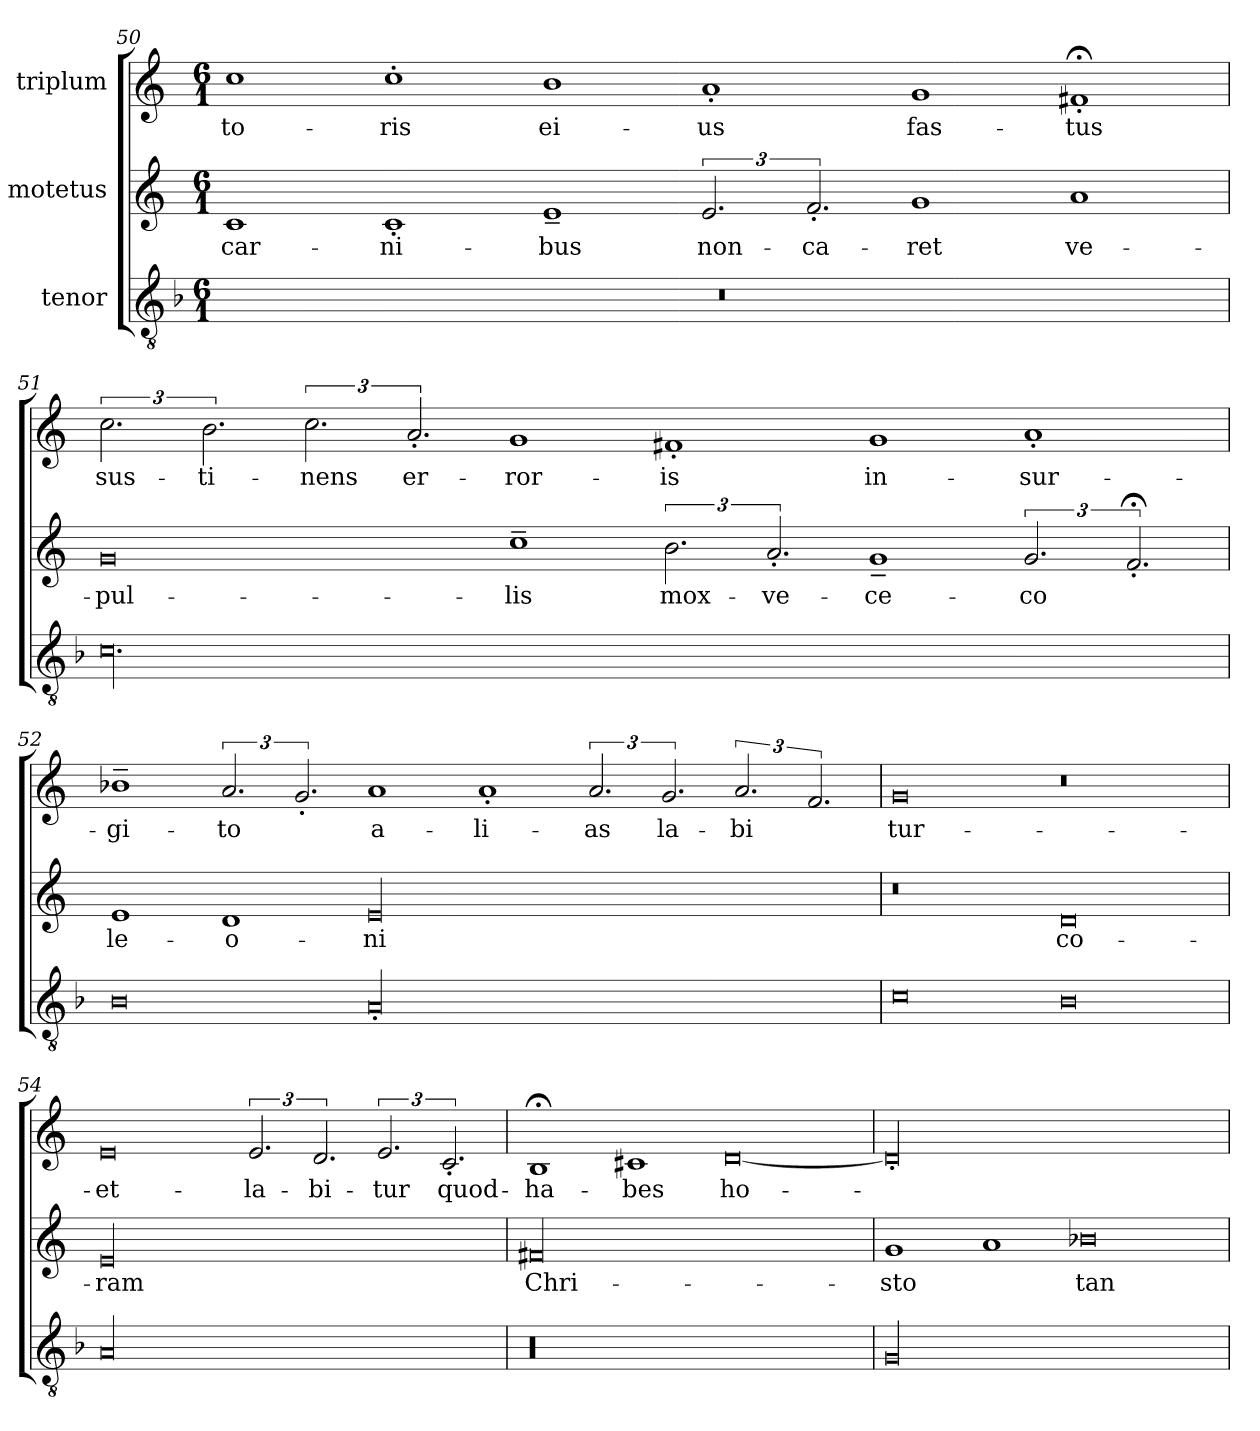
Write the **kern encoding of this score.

**kern	**kern	**text	**kern	**text
*part3	*part2	*part2	*part1	*part1
*staff3	*staff2	*staff2	*staff1	*staff1
*I"tenor	*I"motetus	*	*I"triplum	*
*clefGv2	*clefG2	*	*clefG2	*
*k[b-]	*k[]	*	*k[]	*
*F:	*C:	*	*C:	*
*M6/1	*M6/1	*	*M6/1	*
=50	=50	=50	=50	=50
00.r	1c/	car-	1cc\	-to-
.	1c'/	-ni-	1cc'\	-ris
.	1e~/	-bus	1b\	ei-
.	3.e/	non-	1a'/	-us
.	3.f'/	ca-	.	.
.	1g/	-ret	1g/	fas-
.	1a/	ve-	1f#X;<'/	-tus
=51	=51	=51	=51	=51
00.c\	0g/	-pul-	3.cc\	sus-
.	.	.	3.b\	-ti-
.	.	.	3.cc\	-nens
.	.	.	3.a'/	er-
.	1cc~\	-lis	1g/	-ror-
.	3.b\	mox-	1f#X'/	-is
.	3.a'/	ve-	.	.
.	1g~/	ce-	1g/	in-
.	3.g/	-co	1a'/	-sur-
.	3.f;<'/	.	.	.
=52	=52	=52	=52	=52
0B-\	1e/	le-	1b-X~\	-gi-
.	1d/	-o-	3.a/	-to
.	.	.	3.g'/	.
00A'/	00e/	-ni	1a/	a-
.	.	.	1a'/	-li-
.	.	.	3.a/	-as
.	.	.	3.g/	la-
.	.	.	3.a/	-bi
.	.	.	3.f/	.
=53	=53	=53	=53	=53
0c\	0r	.	0g/	tur-
0B-\	0d/	co-	0r	.
=54	=54	=54	=54	=54
00A/	00e/	-ram	0e/	et-
.	.	.	3.e/	la-
.	.	.	3.d/	-bi-
.	.	.	3.e/	-tur
.	.	.	3.c'/	quod-
=55	=55	=55	=55	=55
00r	00f#X/	Chri-	1B;</	ha-
.	.	.	1c#X/	-bes
.	.	.	[0d/	ho-
=56	=56	=56	=56	=56
00G/	1g/	-sto	00d'/]	.
.	1a/	.	.	.
.	0b-X\	tan-	.	.
=	=	=	=	=
*-	*-	*-	*-	*-
